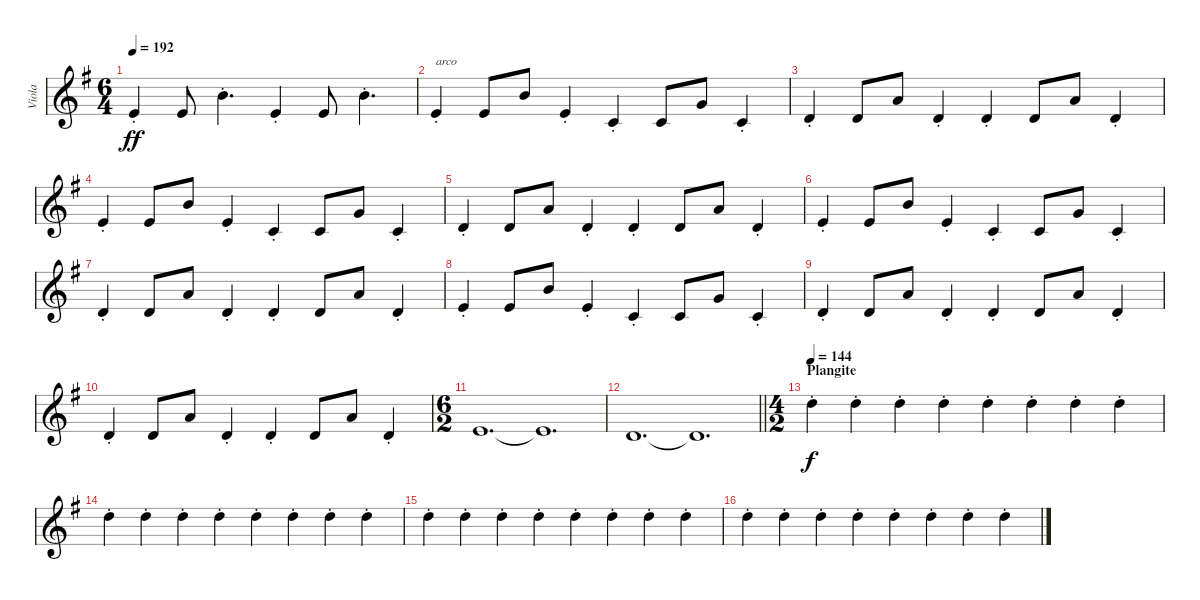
\track ("Viola" "Viola") {instrument stringensemble1}
\staff {score}
\tuning (A4 D4 G3 C3) {hide}
\ts (6 4)
\tempo 192
\clef g2
\ks eminor
2.2{st}.4{dy ff} 2.2.8 2.1{st}.4{d} 2.2{st}.4 2.2.8 2.1{st}.4{d} |
2.2{st}.4{txt "arco" instrument stringensemble1} 2.2.8 2.1.8 2.2{st}.4 5.3{st}.4 5.3.8 5.2.8 5.3{st}.4 |
0.2{st}.4 0.2.8 7.2.8 0.2{st}.4 0.2{st}.4 0.2.8 7.2.8 0.2{st}.4 |
2.2{st}.4 2.2.8 2.1.8 2.2{st}.4 5.3{st}.4 5.3.8 5.2.8 5.3{st}.4 |
0.2{st}.4 0.2.8 7.2.8 0.2{st}.4 0.2{st}.4 0.2.8 7.2.8 0.2{st}.4 |
2.2{st}.4 2.2.8 2.1.8 2.2{st}.4 5.3{st}.4 5.3.8 5.2.8 5.3{st}.4 |
0.2{st}.4 0.2.8 7.2.8 0.2{st}.4 0.2{st}.4 0.2.8 7.2.8 0.2{st}.4 |
2.2{st}.4 2.2.8 2.1.8 2.2{st}.4 5.3{st}.4 5.3.8 5.2.8 5.3{st}.4 |
0.2{st}.4 0.2.8 7.2.8 0.2{st}.4 0.2{st}.4 0.2.8 7.2.8 0.2{st}.4 |
0.2{st}.4 0.2.8 7.2.8 0.2{st}.4 0.2{st}.4 0.2.8 7.2.8 0.2{st}.4 |
\ts (6 2)
2.2.1{d} 2.2{t}.1{d} |
\barLineRight lightlight
0.2.1{d} 0.2{t}.1{d} |
\ts (4 2)
\section ("" "Plangite")
\tempo 144
5.1{st}.4{dy f} 5.1{st}.4 5.1{st}.4 5.1{st}.4 5.1{st}.4 5.1{st}.4 5.1{st}.4 5.1{st}.4 |
5.1{st}.4 5.1{st}.4 5.1{st}.4 5.1{st}.4 5.1{st}.4 5.1{st}.4 5.1{st}.4 5.1{st}.4 |
5.1{st}.4 5.1{st}.4 5.1{st}.4 5.1{st}.4 5.1{st}.4 5.1{st}.4 5.1{st}.4 5.1{st}.4 |
5.1{st}.4 5.1{st}.4 5.1{st}.4 5.1{st}.4 5.1{st}.4 5.1{st}.4 5.1{st}.4 5.1{st}.4
